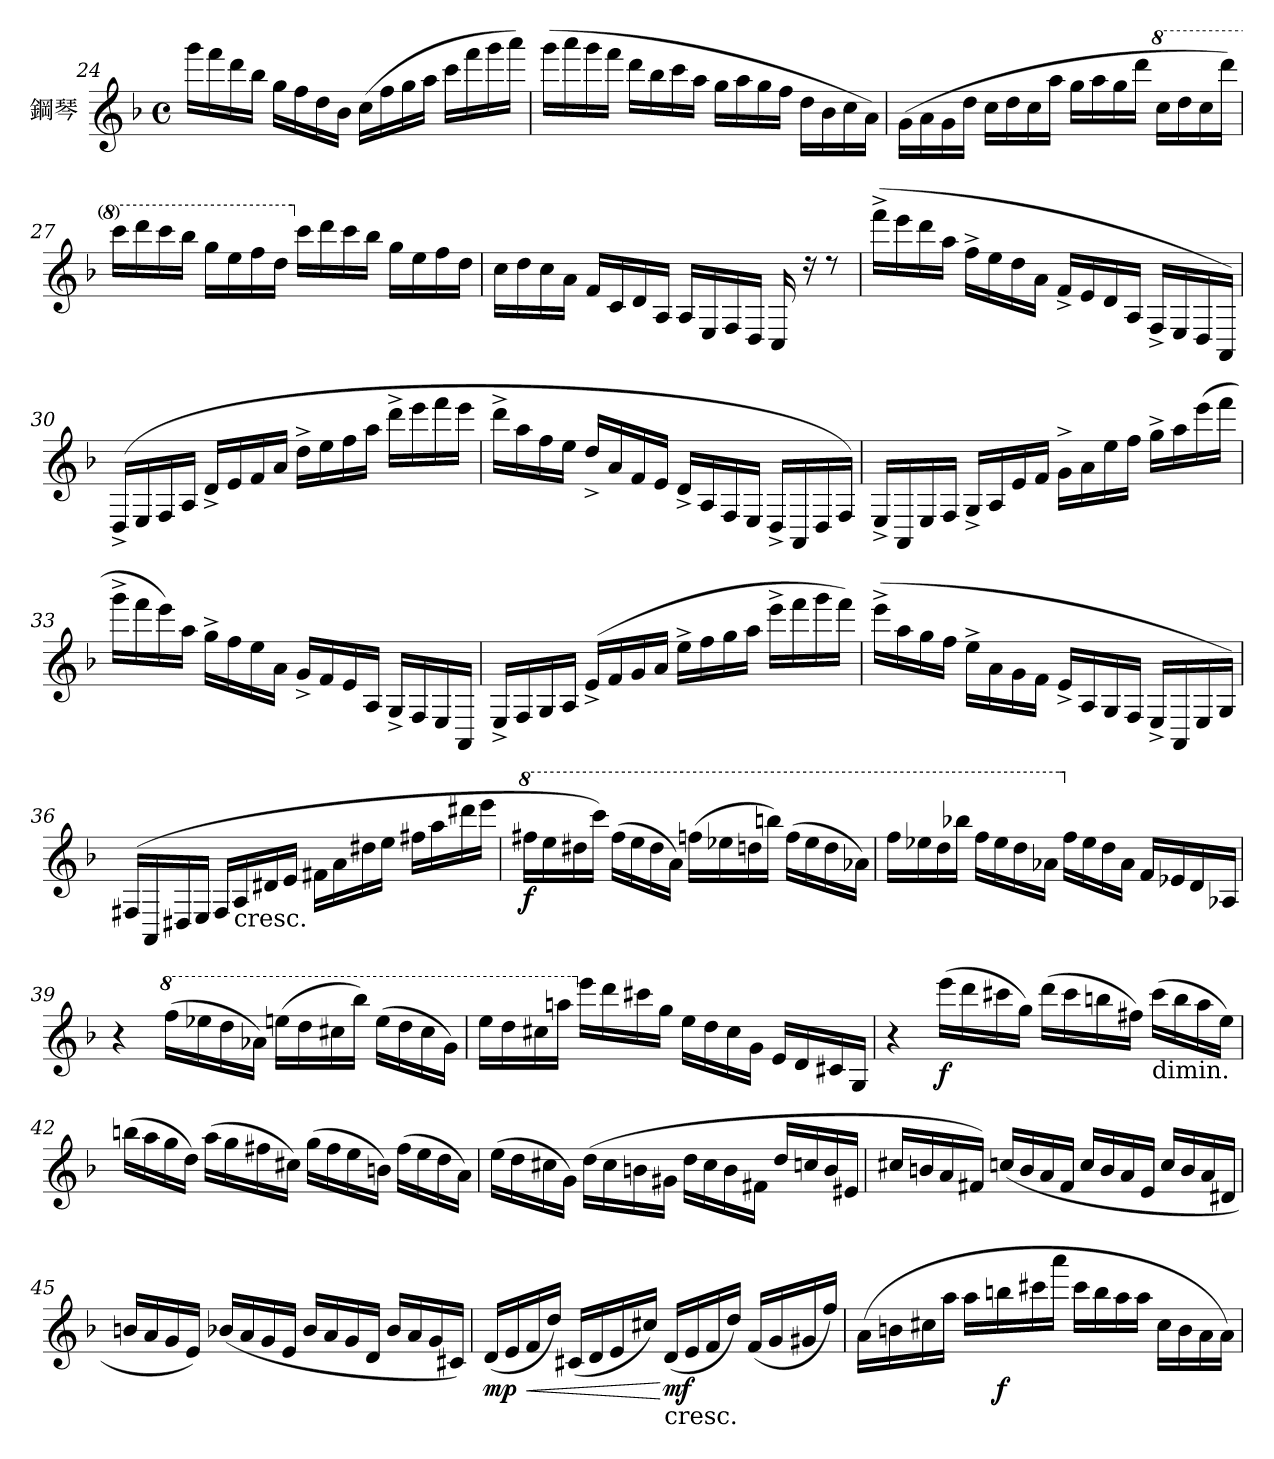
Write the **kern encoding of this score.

**kern	**dynam
*part1	*part1
*staff1	*staff1
*I"鋼琴	*
*clefG2	*
*k[b-]	*
*M4/4	*
*met(c)	*
=24	=24
16ggg\LL	.
16fff\	.
16ddd\	.
16bb-\JJ	.
16gg\LL	.
16ff\	.
16dd\	.
16b-\JJ	.
(>16cc\LL	.
16ff\	.
16gg\	.
16aa\JJ	.
16ccc\LL	.
16fff\	.
16ggg\	.
16aaa\JJ)	.
!!LO:PB:g=z
=25	=25
(>16ggg\LL	.
16aaa\	.
16ggg\	.
16fff\JJ	.
16ddd\LL	.
16bb-\	.
16ccc\	.
16aa\JJ	.
16gg\LL	.
16aa\	.
16gg\	.
16ff\JJ	.
16dd\LL	.
16b-\	.
16cc\	.
16a\JJ)	.
=26	=26
(>16g\LL	.
16a\	.
16g\	.
16dd\JJ	.
16cc\LL	.
16dd\	.
16cc\	.
16aa\JJ	.
16gg\LL	.
16aa\	.
16gg\	.
16ddd\JJ	.
*8va	*
16ccc\LL	.
16ddd\	.
16ccc\	.
16dddd\JJ)	.
=27	=27
16cccc\LL	.
16dddd\	.
16cccc\	.
16bbb-\JJ	.
16ggg\LL	.
16eee\	.
16fff\	.
16ddd\JJ	.
*X8va	*
16ccc\LL	.
16ddd\	.
16ccc\	.
16bb-\JJ	.
16gg\LL	.
16ee\	.
16ff\	.
16dd\JJ	.
=28	=28
16cc\LL	.
16dd\	.
16cc\	.
16a\JJ	.
16f/LL	.
16c/	.
16d/	.
16A/JJ	.
16A/LL	.
16E/	.
16F/	.
16D/JJ	.
16C/	.
16rdd	.
8rdd	.
!!LO:LB:g=z
=29	=29
(>16fff^\LL	.
16eee\	.
16ddd\	.
16aa\JJ	.
16ff^\LL	.
16ee\	.
16dd\	.
16a\JJ	.
16f^/LL	.
16e/	.
16d/	.
16A/JJ	.
16F^/LL	.
16E/	.
16D/	.
16AA/JJ)	.
=30	=30
(>16D^/LL	.
16E/	.
16F/	.
16A/JJ	.
16d^/LL	.
16e/	.
16f/	.
16a/JJ	.
16dd^\LL	.
16ee\	.
16ff\	.
16aa\JJ	.
16ddd^\LL	.
16eee\	.
16fff\	.
16eee\JJ	.
=31	=31
16ddd^\LL	.
16aa\	.
16ff\	.
16ee\JJ	.
16dd^/LL	.
16a/	.
16f/	.
16e/JJ	.
16d^/LL	.
16A/	.
16F/	.
16E/JJ	.
16D^/LL	.
16AA/	.
16D/	.
16F/JJ)	.
!!LO:LB:g=z
=32	=32
16E^/LL	.
16AA/	.
16E/	.
16F/JJ	.
16G^/LL	.
16A/	.
16e/	.
16f/JJ	.
16g^\LL	.
16a\	.
16ee\	.
16ff\JJ	.
16gg^\LL	.
16aa\	.
(>16eee\	.
16fff\JJ	.
=33	=33
16ggg^\LL	.
16fff\	.
16eee\)	.
16aa\JJ	.
16gg^\LL	.
16ff\	.
16ee\	.
16a\JJ	.
16g^/LL	.
16f/	.
16e/	.
16A/JJ	.
16G^/LL	.
16F/	.
16E/	.
16AA/JJ	.
=34	=34
16E^/LL	.
16F/	.
16G/	.
16A/JJ	.
(>16e^/LL	.
16f/	.
16g/	.
16a/JJ	.
16ee^\LL	.
16ff\	.
16gg\	.
16aa\JJ	.
16eee^\LL	.
16fff\	.
16ggg\	.
16fff\JJ)	.
!!LO:LB:g=z
=35	=35
(>16eee^\LL	.
16aa\	.
16gg\	.
16ff\JJ	.
16ee^\LL	.
16a\	.
16g\	.
16f\JJ	.
16e^/LL	.
16A/	.
16G/	.
16F/JJ	.
16E^/LL	.
16AA/	.
16E/	.
16G/JJ)	.
=36	=36
(>16F#X/LL	.
16AA/	.
16D#X/	.
16E/JJ	.
16F#/LL	.
!LO:TX:b:t=cresc.	!
16A/	.
16d#X/	.
16e/JJ	.
16f#X\LL	.
16a\	.
16dd#X\	.
16ee\JJ	.
16ff#X\LL	.
16aa\	.
16ddd#X\	.
16eee\JJ	.
=37	=37
*8va	*
!	!LO:DY:b
16fff#X\LL	f
16eee\	.
16ddd#X\	.
16cccc\JJ)	.
(>16fff#\LL	.
16eee\	.
16ddd#\	.
16aa\JJ)	.
(>16fffn\LL	.
16eee-X\	.
16dddn\	.
16bbbn\JJ)	.
(>16fff\LL	.
16eee-\	.
16ddd\	.
16aa-X\JJ)	.
!!LO:LB:g=z
=38	=38
16fff\LL	.
16eee-X\	.
16ddd\	.
16bbb-X\JJ	.
16fff\LL	.
16eee-\	.
16ddd\	.
16aa-X\JJ	.
*X8va	*
16ff\LL	.
16ee-\	.
16dd\	.
16a-\JJ	.
16f/LL	.
16e-X/	.
16d/	.
16A-X/JJ	.
=39	=39
4r	.
*8va	*
(>16fff\LL	.
16eee-X\	.
16ddd\	.
16aa-X\JJ)	.
(>16eeen\LL	.
16ddd\	.
16ccc#X\	.
16bbb-\JJ)	.
(>16eee\LL	.
16ddd\	.
16ccc#\	.
16gg\JJ)	.
=40	=40
16eee\LL	.
16ddd\	.
16ccc#X\	.
16aaan\JJ	.
*X8va	*
16eee\LL	.
16ddd\	.
16ccc#X\	.
16gg\JJ	.
16ee\LL	.
16dd\	.
16cc#\	.
16g\JJ	.
16e/LL	.
16d/	.
16c#X/	.
16G/JJ	.
!!LO:LB:g=z
=41	=41
4r	.
!	!LO:DY:b
(>16eee\LL	f
16ddd\	.
16ccc#X\	.
16gg\JJ)	.
(>16ddd\LL	.
16ccc#\	.
16bbn\	.
16ff#X\JJ)	.
!LO:TX:b:t=dimin.	!
(>16ccc#\LL	.
16bb\	.
16aa\	.
16ee\JJ)	.
=42	=42
(>16bbn\LL	.
16aa\	.
16gg\	.
16dd\JJ)	.
(>16aa\LL	.
16gg\	.
16ff#X\	.
16cc#X\JJ)	.
(>16gg\LL	.
16ff#\	.
16ee\	.
16bn\JJ)	.
(>16ff#\LL	.
16ee\	.
16dd\	.
16a\JJ)	.
=43	=43
(>16ee\LL	.
16dd\	.
16cc#X\	.
16g\JJ)	.
(>16dd\LL	.
16cc#\	.
16bn\	.
16g#X\JJ	.
16dd\LL	.
16cc#\	.
16b\	.
16f#X\JJ	.
16dd/LL	.
16ccn/	.
16b/	.
16e#X/JJ	.
!!LO:LB:g=z
=44	=44
16cc#X/LL	.
16bn/	.
16a/	.
16f#X/JJ)	.
(>16ccn/LL	.
16b/	.
16a/	.
16f#/JJ	.
16cc/LL	.
16b/	.
16a/	.
16e/JJ	.
16cc/LL	.
16b/	.
16a/	.
16d#X/JJ	.
=45	=45
16bn/LL	.
16a/	.
16g/	.
16e/JJ)	.
(>16b-X/LL	.
16a/	.
16g/	.
16e/JJ	.
16b-/LL	.
16a/	.
16g/	.
16d/JJ	.
16b-/LL	.
16a/	.
16g/	.
16c#X/JJ)	.
!!LO:LB:g=z
=46	=46
!	!LO:DY:b
(<16d/LL	mp
16e/	.
!	!LO:HP:b
16f/	<
16dd/JJ)	.
(<16c#X/LL	.
16d/	.
16e/	.
16cc#X/JJ)	.
!LO:TX:b:t=cresc.	!
!	!LO:DY:n=1:b
(<16d/LL	[ mf
16e/	.
16f/	.
16dd/JJ)	.
(<16f/LL	.
16g/	.
16g#X/	.
16ff/JJ)	.
=47	=47
(>16a\LL	.
16bn\	.
16cc#X\	.
16aa\JJ	.
16aa\LL	.
!	!LO:DY:b
16bbn\	f
16ccc#X\	.
16aaa\JJ	.
16ccc#\LL	.
16bb\	.
16aa\	.
16aa\JJ	.
16cc#\LL	.
16b\	.
16a\	.
16a\JJ)	.
=	=
*-	*-
